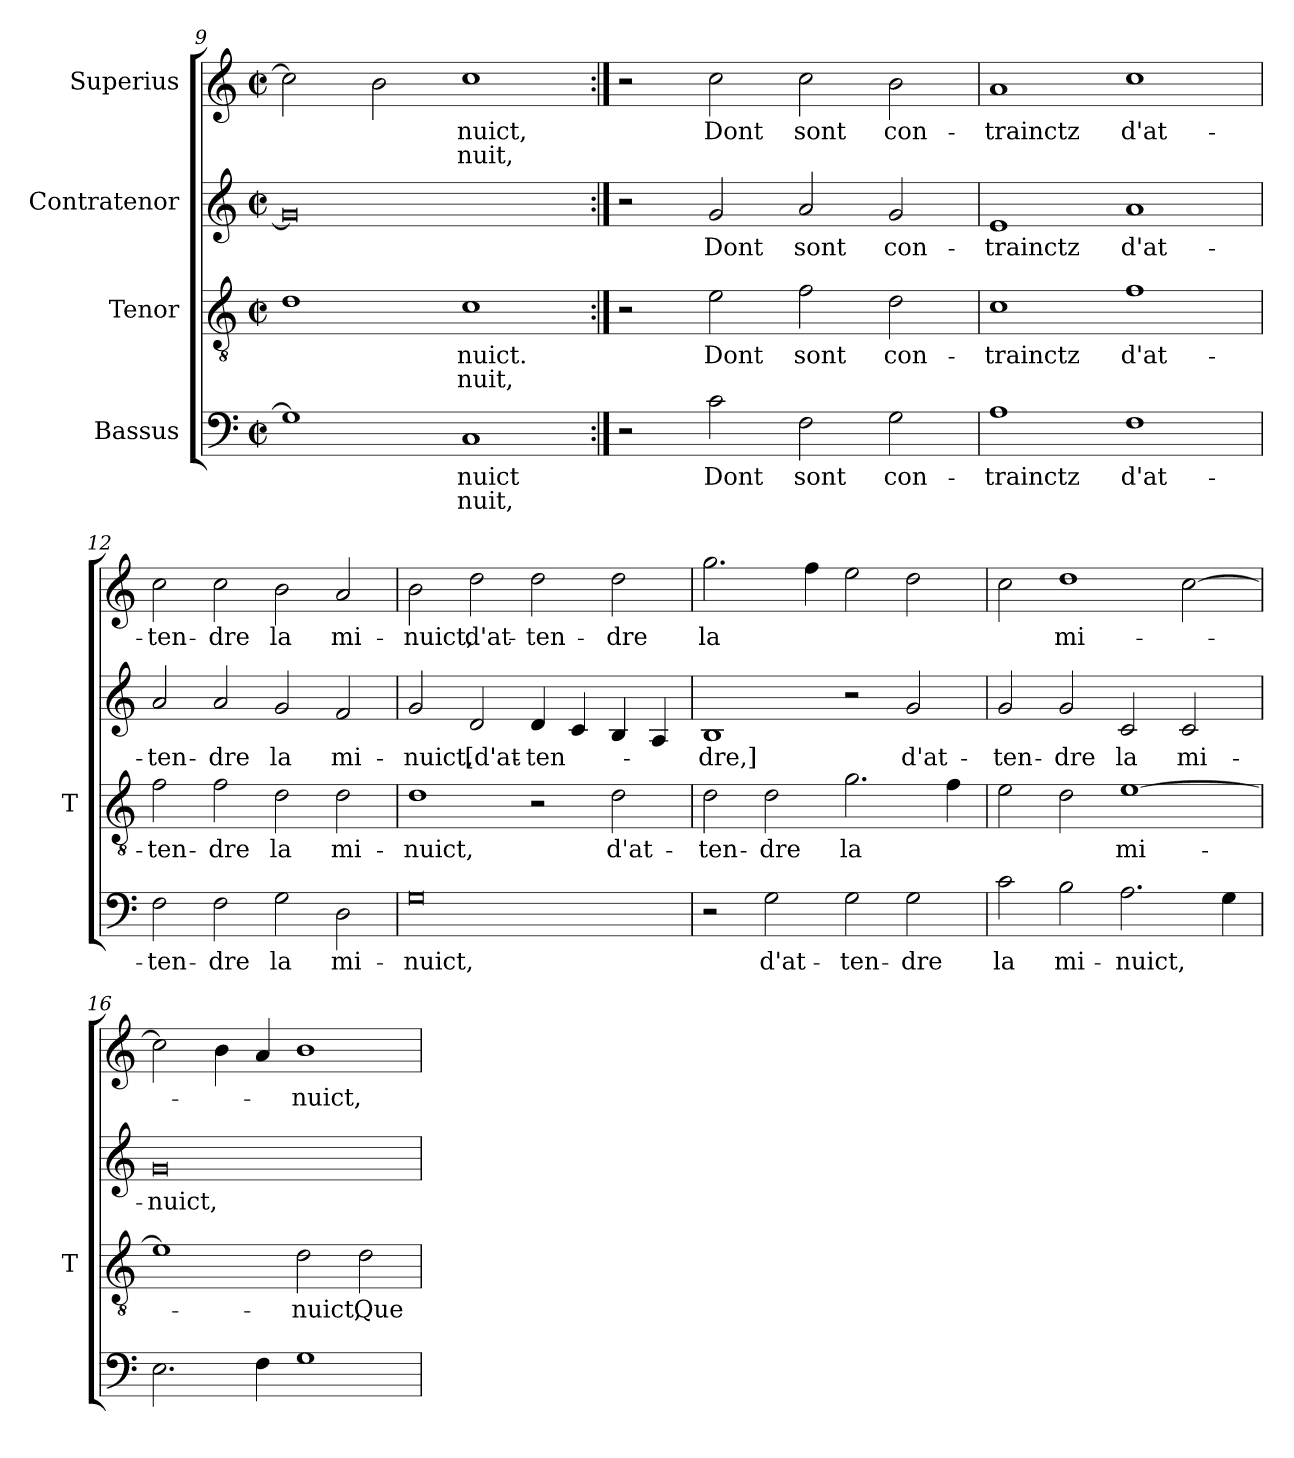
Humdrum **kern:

**kern	**text	**text	**kern	**text	**text	**kern	**text	**kern	**text	**text
*part4	*part4	*part4	*part3	*part3	*part3	*part2	*part2	*part1	*part1	*part1
*staff4	*staff4	*staff4	*staff3	*staff3	*staff3	*staff2	*staff2	*staff1	*staff1	*staff1
*I"Bassus	*	*	*I"Tenor	*	*	*I"Contratenor	*	*I"Superius	*	*
*	*	*	*I'T	*	*	*	*	*	*	*
!!LO:PB:g=z
*clefF4	*	*	*clefGv2	*	*	*clefG2	*	*clefG2	*	*
*k[]	*	*	*k[]	*	*	*k[]	*	*k[]	*	*
*C:	*	*	*C:	*	*	*C:	*	*C:	*	*
*M2/2	*	*	*M2/2	*	*	*M2/2	*	*M2/2	*	*
*met(c|)	*	*	*met(c|)	*	*	*met(c|)	*	*met(c|)	*	*
=9	=9	=9	=9	=9	=9	=9	=9	=9	=9	=9
1G]	.	.	1d	.	.	0g]	.	2cc]	.	.
.	.	.	.	.	.	.	.	2b	.	.
1C	-nuict	-nuit,	1c	-nuict.	-nuit,	.	.	1cc	-nuict,	-nuit,
=10:|!	=10:|!	=10:|!	=10:|!	=10:|!	=10:|!	=10:|!	=10:|!	=10:|!	=10:|!	=10:|!
2r	.	.	2r	.	.	2r	.	2r	.	.
2c	-Dont	.	2e	-Dont	.	2g	-Dont	2cc	-Dont	.
2F	-sont	.	2f	-sont	.	2a	-sont	2cc	-sont	.
2G	con-	.	2d	con-	.	2g	con-	2b	con-	.
=11	=11	=11	=11	=11	=11	=11	=11	=11	=11	=11
1A	-trainctz	.	1c	-trainctz	.	1e	-trainctz	1a	-trainctz	.
1F	d'at-	.	1f	d'at-	.	1a	d'at-	1cc	d'at-	.
=12	=12	=12	=12	=12	=12	=12	=12	=12	=12	=12
2F	ten-	.	2f	ten-	.	2a	ten-	2cc	ten-	.
2F	-dre	.	2f	-dre	.	2a	-dre	2cc	-dre	.
2G	-la	.	2d	-la	.	2g	-la	2b	-la	.
2D	mi-	.	2d	mi-	.	2f	mi-	2a	mi-	.
=13	=13	=13	=13	=13	=13	=13	=13	=13	=13	=13
0G	-nuict,	.	1d	-nuict,	.	2g	-nuict,	2b	-nuict,	.
.	.	.	.	.	.	2d	[d'at-	2dd	d'at-	.
.	.	.	2r	.	.	4d	ten-	2dd	ten-	.
.	.	.	.	.	.	4c	.	.	.	.
.	.	.	2d	d'at-	.	4B	.	2dd	-dre	.
.	.	.	.	.	.	4A	.	.	.	.
!!LO:LB:g=z
=14	=14	=14	=14	=14	=14	=14	=14	=14	=14	=14
2r	.	.	2d	ten-	.	1B	-dre,]	2.gg	-la	.
2G	d'at-	.	2d	-dre	.	.	.	.	.	.
.	.	.	.	.	.	.	.	4ff	.	.
2G	ten-	.	2.g	-la	.	2r	.	2ee	.	.
2G	-dre	.	.	.	.	2g	d'at-	2dd	.	.
.	.	.	4f	.	.	.	.	.	.	.
=15	=15	=15	=15	=15	=15	=15	=15	=15	=15	=15
2c	-la	.	2e	.	.	2g	ten-	2cc	.	.
2B	mi-	.	2d	.	.	2g	-dre	1dd	mi-	.
2.A	-nuict,	.	[1e	mi-	.	2c	-la	.	.	.
.	.	.	.	.	.	2c	mi-	[2cc	.	.
4G	.	.	.	.	.	.	.	.	.	.
=16	=16	=16	=16	=16	=16	=16	=16	=16	=16	=16
2.E	.	.	1e]	.	.	0g	-nuict,	2cc]	.	.
.	.	.	.	.	.	.	.	4b	.	.
4F	.	.	.	.	.	.	.	4a	.	.
1G	.	.	2d	-nuict,	.	.	.	1b	-nuict,	.
.	.	.	2d	-Que	.	.	.	.	.	.
=	=	=	=	=	=	=	=	=	=	=
*-	*-	*-	*-	*-	*-	*-	*-	*-	*-	*-
